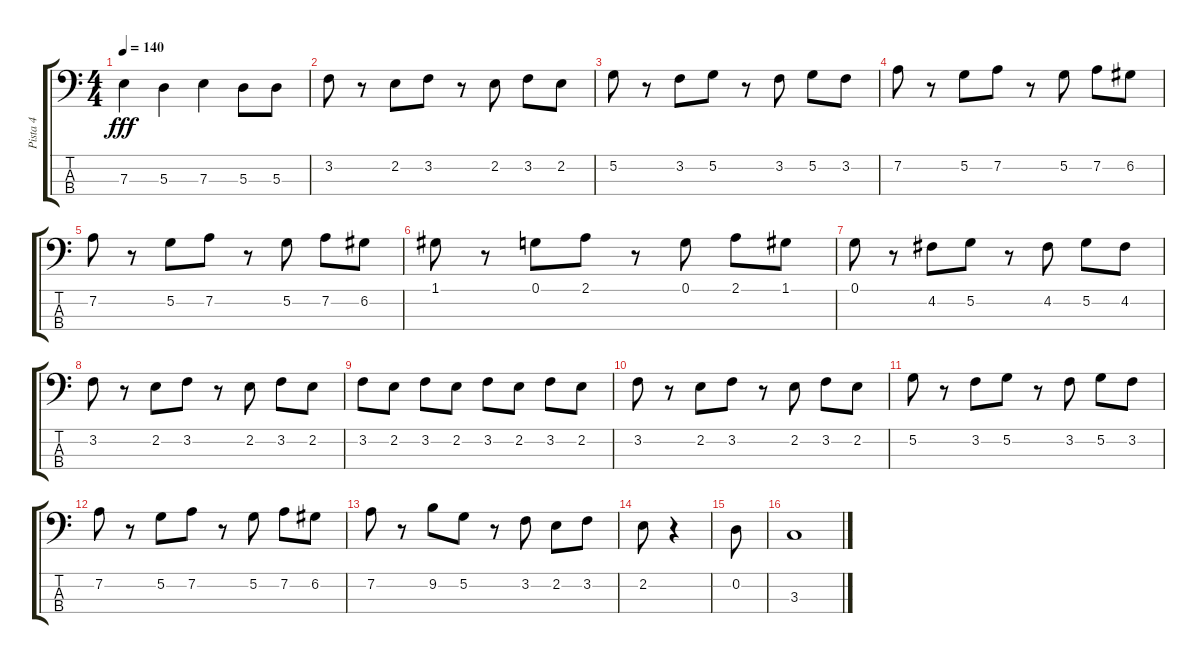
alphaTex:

\track ("Pista 4" "Pista 4") {instrument electricbasspick}
\staff {score tabs}
\tuning (G2 D2 A1 E1) {hide}
\ts (4 4)
\tempo 140
\clef f4
\ks c
7.3.4{dy fff} 5.3.4 7.3.4 5.3.8 5.3.8 |
3.2.8 r.8 2.2.8 3.2.8 r.8 2.2.8 3.2.8 2.2.8 |
5.2.8 r.8 3.2.8 5.2.8 r.8 3.2.8 5.2.8 3.2.8 |
7.2.8 r.8 5.2.8 7.2.8 r.8 5.2.8 7.2.8 6.2.8 |
7.2.8 r.8 5.2.8 7.2.8 r.8 5.2.8 7.2.8 6.2.8 |
1.1.8 r.8 0.1.8 2.1.8 r.8 0.1.8 2.1.8 1.1.8 |
0.1.8 r.8 4.2.8 5.2.8 r.8 4.2.8 5.2.8 4.2.8 |
3.2.8 r.8 2.2.8 3.2.8 r.8 2.2.8 3.2.8 2.2.8 |
3.2.8 2.2.8 3.2.8 2.2.8 3.2.8 2.2.8 3.2.8 2.2.8 |
3.2.8 r.8 2.2.8 3.2.8 r.8 2.2.8 3.2.8 2.2.8 |
5.2.8 r.8 3.2.8 5.2.8 r.8 3.2.8 5.2.8 3.2.8 |
7.2.8 r.8 5.2.8 7.2.8 r.8 5.2.8 7.2.8 6.2.8 |
7.2.8 r.8 9.2.8 5.2.8 r.8 3.2.8 2.2.8 3.2.8 |
2.2.8 r.4 |
0.2.8 |
3.3.1
